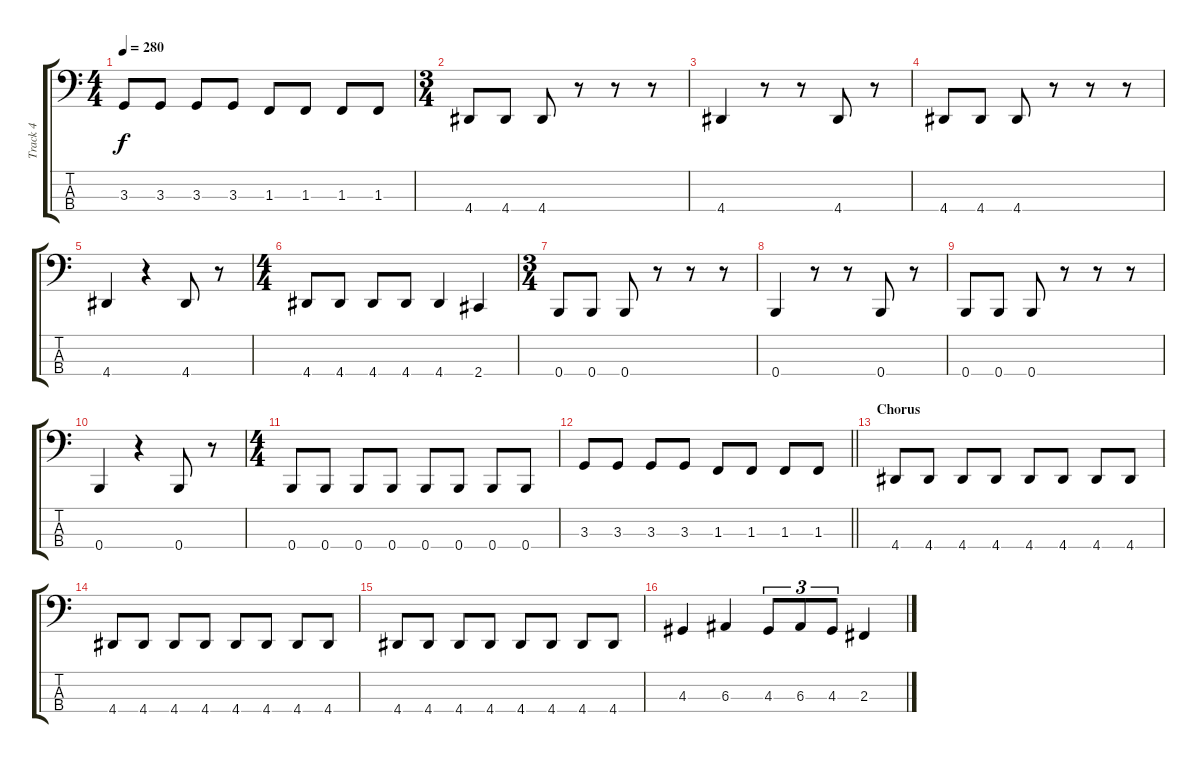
\track ("Track 4" "Track 4") {instrument electricbasspick}
\staff {score tabs}
\tuning (D2 A1 E1 B0) {hide}
\ts (4 4)
\tempo 280
\clef f4
\ks c
3.3.8{dy f} 3.3.8 3.3.8 3.3.8 1.3.8 1.3.8 1.3.8 1.3.8 |
\ts (3 4)
4.4.8 4.4.8 4.4.8 r.8 r.8 r.8 |
4.4.4 r.8 r.8 4.4.8 r.8 |
4.4.8 4.4.8 4.4.8 r.8 r.8 r.8 |
4.4.4 r.4 4.4.8 r.8 |
\ts (4 4)
4.4.8 4.4.8 4.4.8 4.4.8 4.4.4 2.4.4 |
\ts (3 4)
0.4.8 0.4.8 0.4.8 r.8 r.8 r.8 |
0.4.4 r.8 r.8 0.4.8 r.8 |
0.4.8 0.4.8 0.4.8 r.8 r.8 r.8 |
0.4.4 r.4 0.4.8 r.8 |
\ts (4 4)
0.4.8 0.4.8 0.4.8 0.4.8 0.4.8 0.4.8 0.4.8 0.4.8 |
\barLineRight lightlight
3.3.8 3.3.8 3.3.8 3.3.8 1.3.8 1.3.8 1.3.8 1.3.8 |
\section ("" "Chorus")
4.4.8 4.4.8 4.4.8 4.4.8 4.4.8 4.4.8 4.4.8 4.4.8 |
4.4.8 4.4.8 4.4.8 4.4.8 4.4.8 4.4.8 4.4.8 4.4.8 |
4.4.8 4.4.8 4.4.8 4.4.8 4.4.8 4.4.8 4.4.8 4.4.8 |
4.3.4 6.3.4 4.3.8{tu (3 2)} 6.3.8{tu (3 2)} 4.3.8{tu (3 2)} 2.3.4
